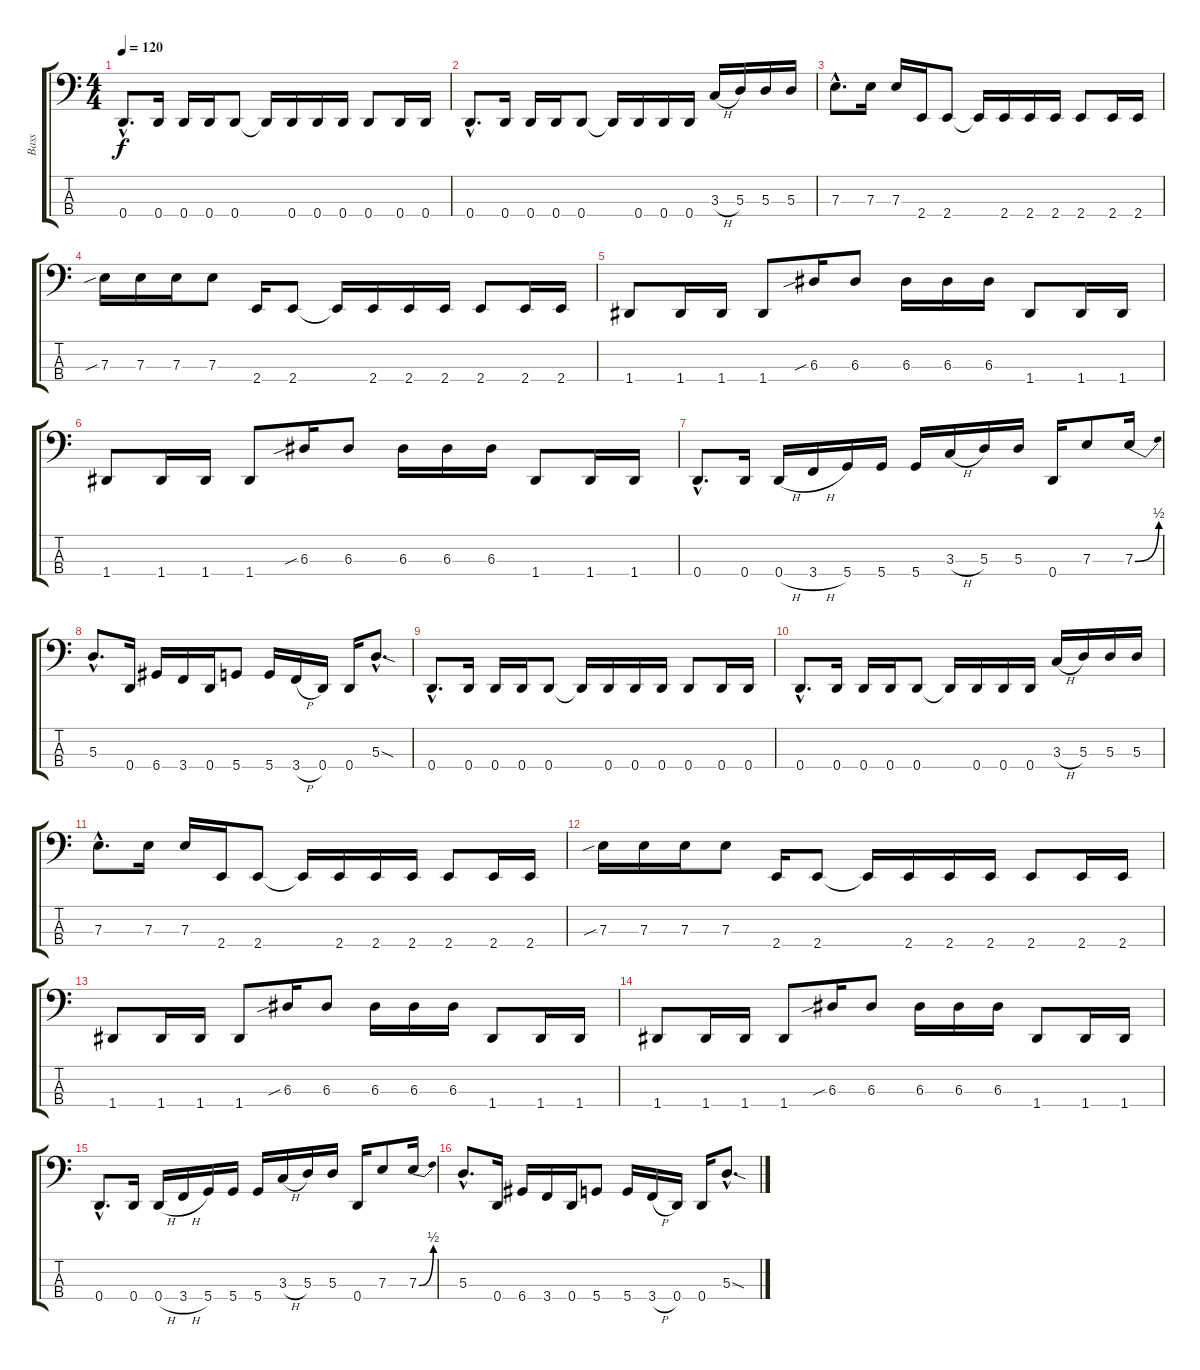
\track ("Bass" "Bass") {instrument electricbassfinger}
\staff {score tabs}
\tuning (G2 D2 A1 D1) {hide}
\ts (4 4)
\tempo 120
\clef f4
\ks c
0.4{hac}.8{d dy f} 0.4.16 0.4.16 0.4.16 0.4.8 0.4{t}.16 0.4.16 0.4.16 0.4.16 0.4.8 0.4.16 0.4.16 |
0.4{hac}.8{d} 0.4.16 0.4.16 0.4.16 0.4.8 0.4{t}.16 0.4.16 0.4.16 0.4.16 3.3{h}.16 5.3.16 5.3.16 5.3.16 |
7.3{hac}.8{d} 7.3.16 7.3.16 2.4.16 2.4.8 2.4{t}.16 2.4.16 2.4.16 2.4.16 2.4.8 2.4.16 2.4.16 |
7.3{sib}.16 7.3.16 7.3.16 7.3.8 2.4.16 2.4.8 2.4{t}.16 2.4.16 2.4.16 2.4.16 2.4.8 2.4.16 2.4.16 |
1.4.8 1.4.16 1.4.16 1.4.8 6.3{sib}.16 6.3.8 6.3.16 6.3.16 6.3.16 1.4.8 1.4.16 1.4.16 |
1.4.8 1.4.16 1.4.16 1.4.8 6.3{sib}.16 6.3.8 6.3.16 6.3.16 6.3.16 1.4.8 1.4.16 1.4.16 |
0.4{hac}.8{d} 0.4.16 0.4{h}.16 3.4{h}.16 5.4.16 5.4.16 5.4.16 3.3{h}.16 5.3.16 5.3.16 0.4.16 7.3.8 7.3{be (bend 0 0 60 2)}.16 |
5.3{hac}.8{d} 0.4.16 6.4.16 3.4.16 0.4.16 5.4.8 5.4.16 3.4{h}.16 0.4.16 0.4.16 5.3{sod hac}.8{d} |
0.4{hac}.8{d} 0.4.16 0.4.16 0.4.16 0.4.8 0.4{t}.16 0.4.16 0.4.16 0.4.16 0.4.8 0.4.16 0.4.16 |
0.4{hac}.8{d} 0.4.16 0.4.16 0.4.16 0.4.8 0.4{t}.16 0.4.16 0.4.16 0.4.16 3.3{h}.16 5.3.16 5.3.16 5.3.16 |
7.3{hac}.8{d} 7.3.16 7.3.16 2.4.16 2.4.8 2.4{t}.16 2.4.16 2.4.16 2.4.16 2.4.8 2.4.16 2.4.16 |
7.3{sib}.16 7.3.16 7.3.16 7.3.8 2.4.16 2.4.8 2.4{t}.16 2.4.16 2.4.16 2.4.16 2.4.8 2.4.16 2.4.16 |
1.4.8 1.4.16 1.4.16 1.4.8 6.3{sib}.16 6.3.8 6.3.16 6.3.16 6.3.16 1.4.8 1.4.16 1.4.16 |
1.4.8 1.4.16 1.4.16 1.4.8 6.3{sib}.16 6.3.8 6.3.16 6.3.16 6.3.16 1.4.8 1.4.16 1.4.16 |
0.4{hac}.8{d} 0.4.16 0.4{h}.16 3.4{h}.16 5.4.16 5.4.16 5.4.16 3.3{h}.16 5.3.16 5.3.16 0.4.16 7.3.8 7.3{be (bend 0 0 60 2)}.16 |
5.3{hac}.8{d} 0.4.16 6.4.16 3.4.16 0.4.16 5.4.8 5.4.16 3.4{h}.16 0.4.16 0.4.16 5.3{sod hac}.8{d}
